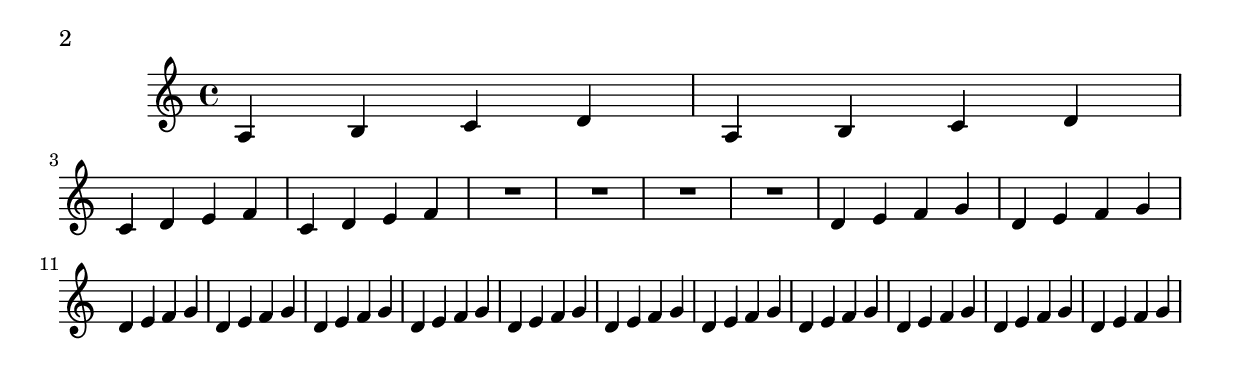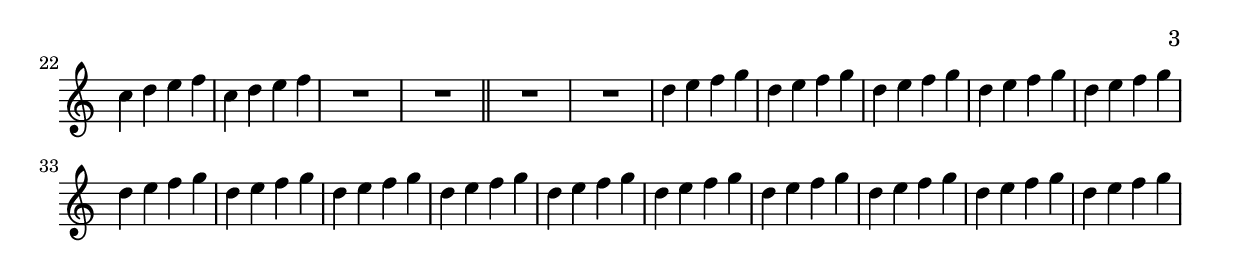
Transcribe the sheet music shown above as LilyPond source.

\version "2.10.0"

\header{
    texidoc="The page-turn breaker will put a page turn after
a rest unless there is a 'special' barline within the rest,
in which case the turn will go after the special barline.
"
}

\layout {
  \context {
    \Staff
    \consists "Page_turn_engraver"
  }
}

\book {

  \paper {
    #(define page-breaking ly:page-turn-breaking)
    paper-height = #65
    auto-first-page-number = ##t
    print-page-number = ##t
    print-first-page-number = ##t
  }

  \score {
    \relative c' {
      a b c d a b c d \break
      c d e f c d e f R1*4
      \repeat unfold 13 {d4 e f g} \break
      c d e f c d e f R1*2 \bar "||" R1*2
      \repeat unfold 15 {d4 e f g}
    }
  }
}

